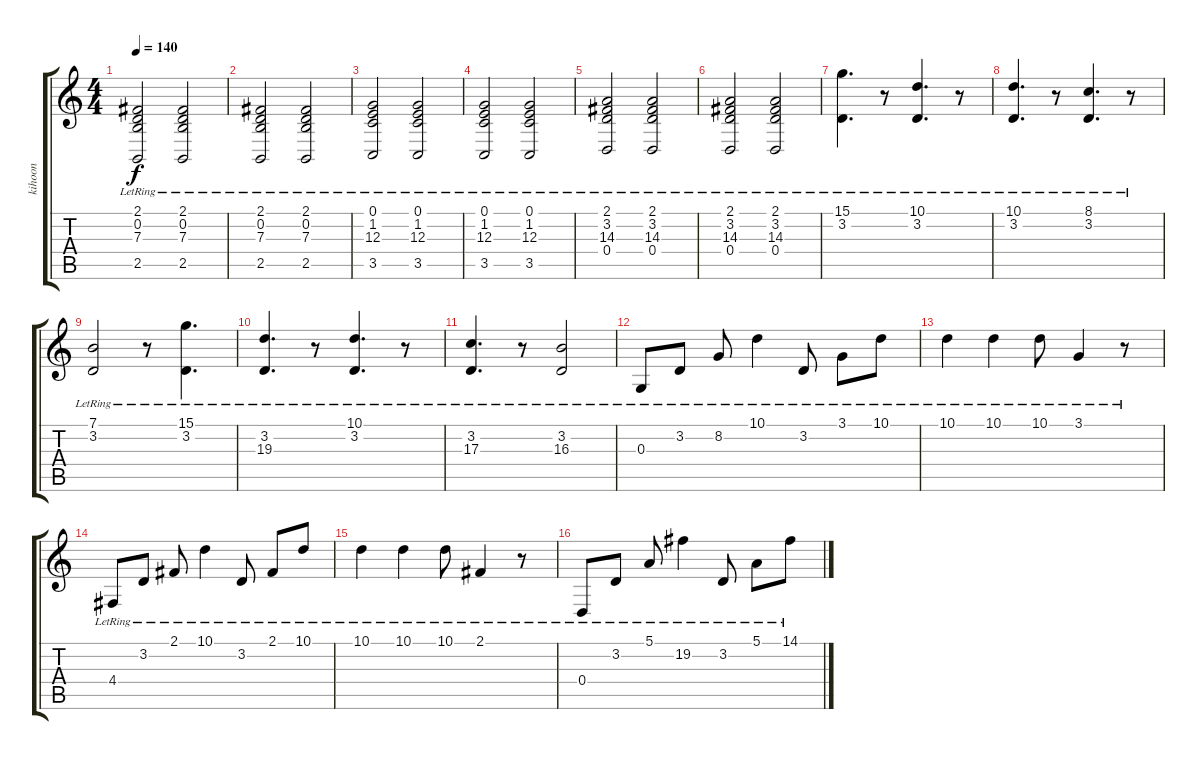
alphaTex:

\track ("kihoon" "kihoon") {instrument electricgrandpiano}
\staff {score tabs}
\tuning (E4 B3 G3 D3 A2 E2) {hide}
\ts (4 4)
\tempo 140
\clef g2
\ks c
(2.1{lr} 0.2{lr} 7.3{lr} 2.5{lr}).2{dy f} (2.1{lr} 0.2{lr} 7.3{lr} 2.5{lr}).2 |
(2.1{lr} 0.2{lr} 7.3{lr} 2.5{lr}).2 (2.1{lr} 0.2{lr} 7.3{lr} 2.5{lr}).2 |
(0.1{lr} 1.2{lr} 12.3{lr} 3.5{lr}).2 (0.1{lr} 1.2{lr} 12.3{lr} 3.5{lr}).2 |
(0.1{lr} 1.2{lr} 12.3{lr} 3.5{lr}).2 (0.1{lr} 1.2{lr} 12.3{lr} 3.5{lr}).2 |
(2.1{lr} 3.2{lr} 14.3{lr} 0.4{lr}).2 (2.1{lr} 3.2{lr} 14.3{lr} 0.4{lr}).2 |
(2.1{lr} 3.2{lr} 14.3{lr} 0.4{lr}).2 (2.1{lr} 3.2{lr} 14.3{lr} 0.4{lr}).2 |
(15.1{lr} 3.2{lr}).4{d} r.8 (10.1{lr} 3.2{lr}).4{d} r.8 |
(10.1{lr} 3.2{lr}).4{d} r.8 (8.1{lr} 3.2{lr}).4{d} r.8 |
(7.1{lr} 3.2{lr}).2 r.8 (15.1{lr} 3.2{lr}).4{d} |
(3.2{lr} 19.3{lr}).4{d} r.8 (10.1{lr} 3.2{lr}).4{d} r.8 |
(3.2{lr} 17.3{lr}).4{d} r.8 (3.2{lr} 16.3{lr}).2 |
0.3{lr}.8 3.2{lr}.8 8.2{lr}.8 10.1{lr}.4 3.2{lr}.8 3.1{lr}.8 10.1{lr}.8 |
10.1{lr}.4 10.1{lr}.4 10.1{lr}.8 3.1{lr}.4 r.8 |
4.4{lr}.8 3.2{lr}.8 2.1{lr}.8 10.1{lr}.4 3.2{lr}.8 2.1{lr}.8 10.1{lr}.8 |
10.1{lr}.4 10.1{lr}.4 10.1{lr}.8 2.1{lr}.4 r.8 |
0.4{lr}.8 3.2{lr}.8 5.1{lr}.8 19.2{lr}.4 3.2{lr}.8 5.1{lr}.8 14.1{lr}.8
